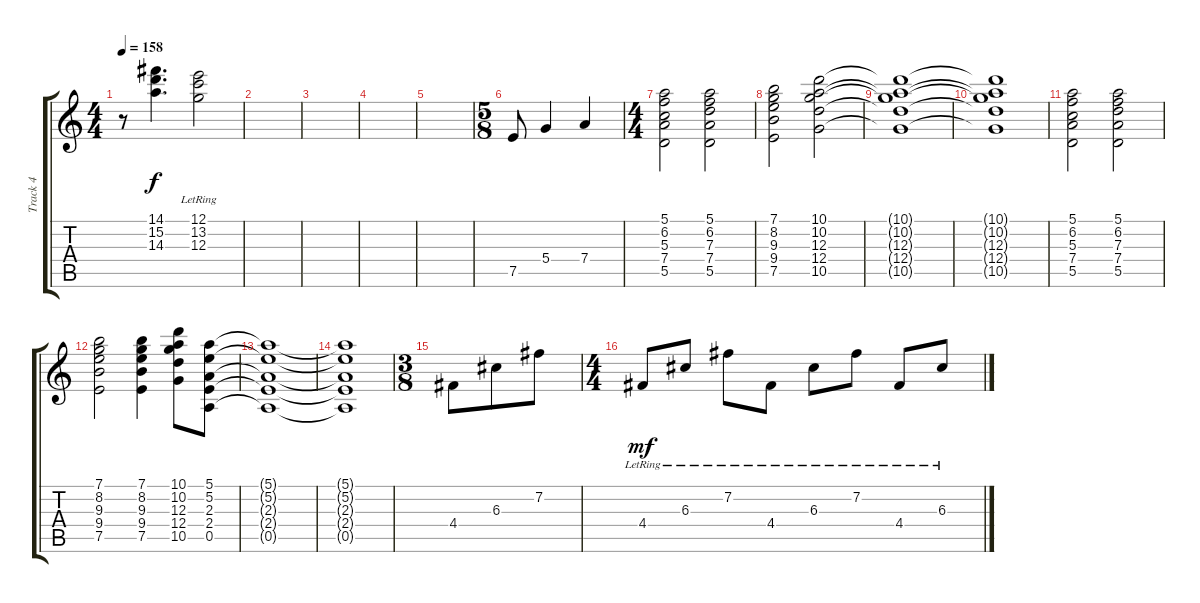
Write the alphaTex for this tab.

\track ("Track 4" "Track 4") {instrument electricguitarclean}
\staff {score tabs}
\tuning (E4 B3 G3 D3 A2 E2) {hide}
\ts (4 4)
\tempo 158
\clef g2
\ks c
r.8{dy f} (14.1 15.2 14.3).4{d} (12.1{lr} 13.2{lr} 12.3{lr}).2 |
|
|
|
|
\ts (5 8)
7.5.8 5.4.4 7.4.4 |
\ts (4 4)
(5.1 6.2 5.3 7.4 5.5).2 (5.1 6.2 7.3 7.4 5.5).2 |
(7.1 8.2 9.3 9.4 7.5).2 (10.1 10.2 12.3 12.4 10.5).2 |
(10.1{t} 10.2{t} 12.3{t} 12.4{t} 10.5{t}).1 |
(10.1{t} 10.2{t} 12.3{t} 12.4{t} 10.5{t}).1 |
(5.1 6.2 5.3 7.4 5.5).2 (5.1 6.2 7.3 7.4 5.5).2 |
(7.1 8.2 9.3 9.4 7.5).2 (7.1 8.2 9.3 9.4 7.5).4 (10.1 10.2 12.3 12.4 10.5).8 (5.1 5.2 2.3 2.4 0.5).8 |
(5.1{t} 5.2{t} 2.3{t} 2.4{t} 0.5{t}).1 |
(5.1{t} 5.2{t} 2.3{t} 2.4{t} 0.5{t}).1 |
\ts (3 8)
4.4.8 6.3.8 7.2.8 |
\ts (4 4)
4.4{lr}.8{dy mf} 6.3{lr}.8 7.2{lr}.8 4.4{lr}.8 6.3{lr}.8 7.2{lr}.8 4.4{lr}.8 6.3{lr}.8
